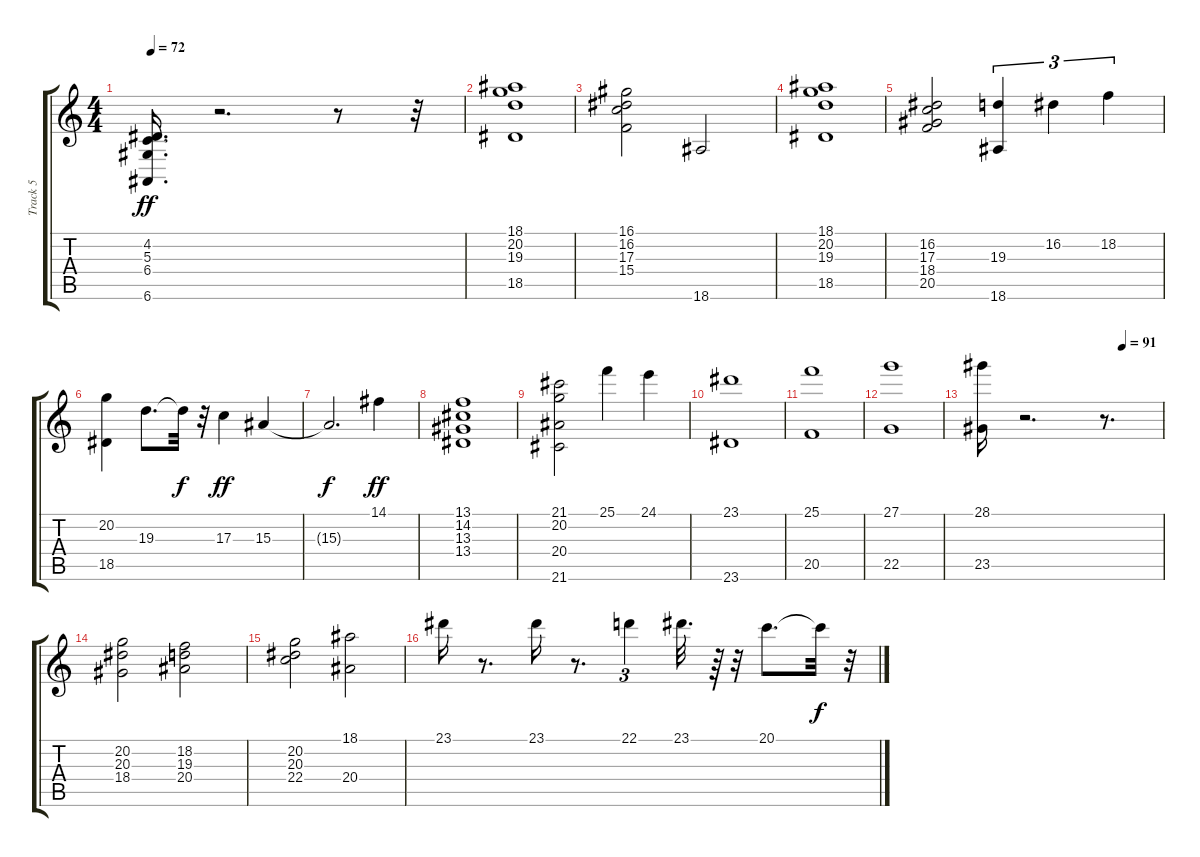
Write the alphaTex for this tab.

\track ("Track 5" "Track 5") {instrument stringensemble1}
\staff {score tabs}
\tuning (E4 B3 G3 D3 A2 E2) {hide}
\ts (4 4)
\tempo 72
\clef g2
\ks c
(4.2 5.3 6.4 6.6).16{d dy ff} r.2{d} r.8 r.32 |
(18.1 20.2 19.3 18.5).1 |
(16.1 16.2 17.3 15.4).2 18.6.2 |
(18.1 20.2 19.3 18.5).1 |
(16.2 17.3 18.4 20.5).2 (19.3 18.6).4{tu (3 2)} 16.2.4{tu (3 2)} 18.2.4{tu (3 2)} |
(20.2 18.5).4 19.3.8{d} 19.3{t}.32{dy f} r.32 17.3.4{dy ff} 15.3.4 |
15.3{t}.2{d dy f} 14.1.4{dy ff} |
(13.1 14.2 13.3 13.4).1 |
(21.1 20.2 20.4 21.6).2 25.1.4 24.1.4 |
(23.1 23.6).1 |
(25.1 20.5).1 |
(27.1 22.5).1 |
\tempo (91 0.78125)
(28.1 23.5).16 r.2{d} r.8{d} |
(20.2 20.3 18.4).2 (18.2 19.3 20.4).2 |
(20.2 20.3 22.4).2 (18.1 20.4).2 |
23.1.16 r.8{d} 23.1.16 r.8{d} 22.1.4{tu (3 2)} 23.1.32{d} r.64 r.32 20.1.8{d} 20.1{t}.32{dy f} r.32
